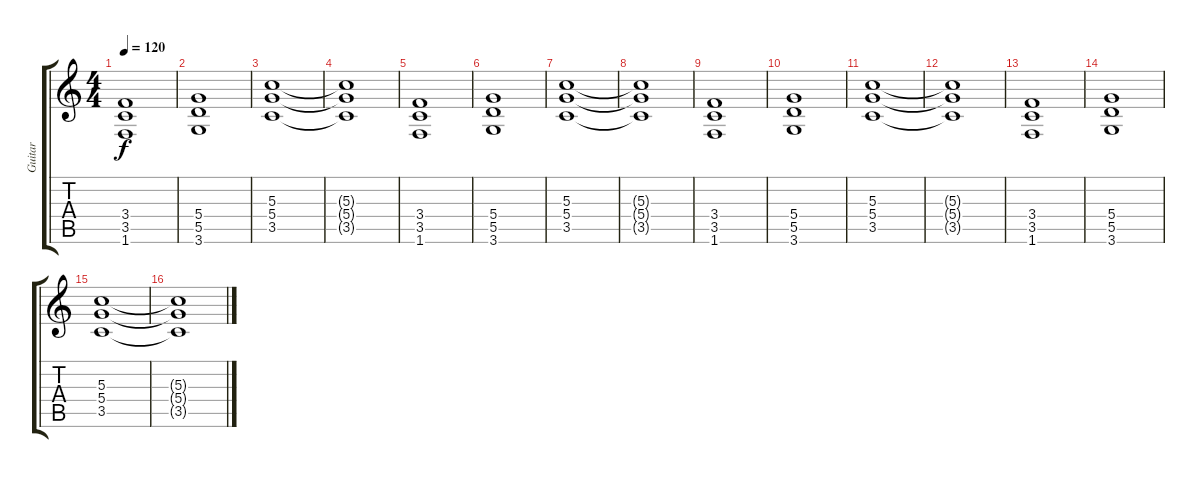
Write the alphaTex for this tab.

\track ("Guitar" "Guitar") {instrument distortionguitar}
\staff {score tabs}
\tuning (E4 B3 G3 D3 A2 E2) {hide}
\ts (4 4)
\tempo 120
\clef g2
\ks c
(3.4 3.5 1.6).1{dy f} |
(5.4 5.5 3.6).1 |
(5.3 5.4 3.5).1 |
(5.3{t} 5.4{t} 3.5{t}).1 |
(3.4 3.5 1.6).1 |
(5.4 5.5 3.6).1 |
(5.3 5.4 3.5).1 |
(5.3{t} 5.4{t} 3.5{t}).1 |
(3.4 3.5 1.6).1 |
(5.4 5.5 3.6).1 |
(5.3 5.4 3.5).1 |
(5.3{t} 5.4{t} 3.5{t}).1 |
(3.4 3.5 1.6).1 |
(5.4 5.5 3.6).1 |
(5.3 5.4 3.5).1 |
(5.3{t} 5.4{t} 3.5{t}).1
